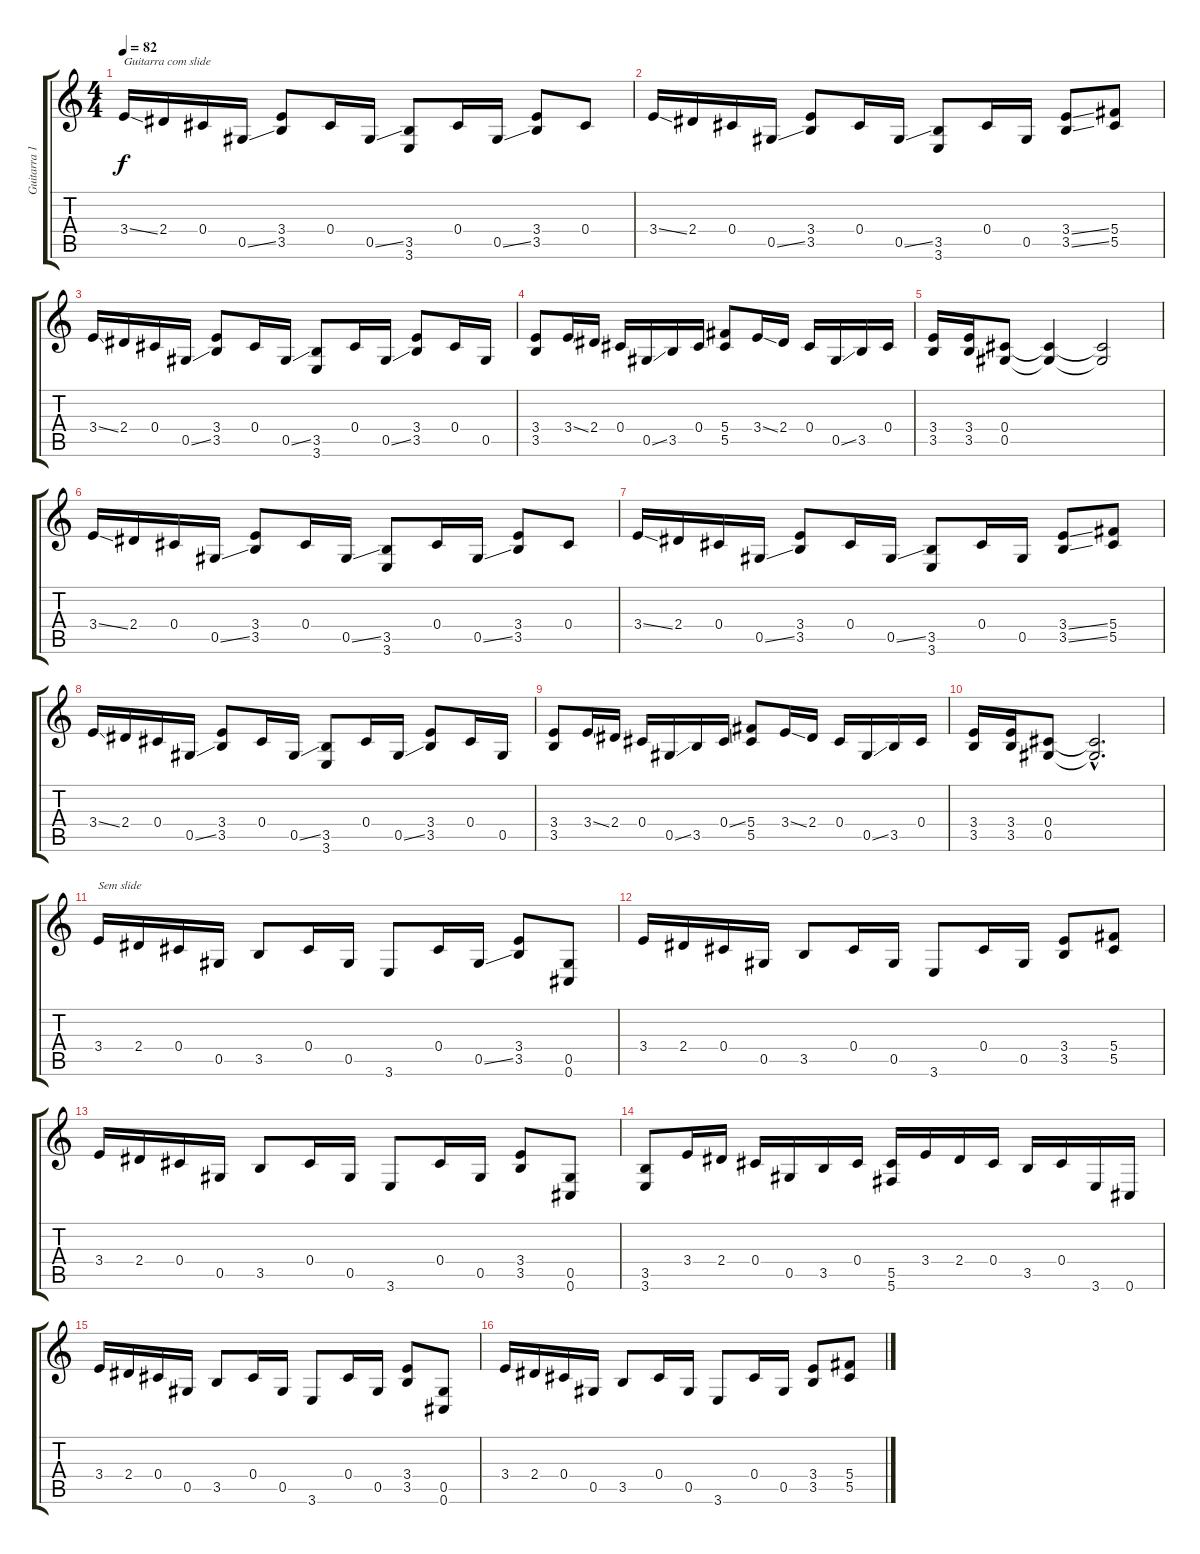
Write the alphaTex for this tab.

\track ("Guitarra 1" "Guitarra 1") {instrument overdrivenguitar}
\staff {score tabs}
\tuning (Eb4 Bb3 Gb3 Db3 Ab2 Db2) {hide}
\ts (4 4)
\tempo 82
\clef g2
\ks c
3.4{ss}.16{txt "Guitarra com slide" dy f instrument overdrivenguitar} 2.4.16 0.4.16 0.5{ss}.16 (3.4 3.5).8 0.4.16 0.5{ss}.16 (3.5 3.6).8 0.4.16 0.5{ss}.16 (3.4 3.5).8 0.4.8 |
3.4{ss}.16 2.4.16 0.4.16 0.5{ss}.16 (3.4 3.5).8 0.4.16 0.5{ss}.16 (3.5 3.6).8 0.4.16 0.5.16 (3.4{ss} 3.5{ss}).8 (5.4 5.5).8 |
3.4{ss}.16 2.4.16 0.4.16 0.5{ss}.16 (3.4 3.5).8 0.4.16 0.5{ss}.16 (3.5 3.6).8 0.4.16 0.5{ss}.16 (3.4 3.5).8 0.4.16 0.5.16 |
(3.4 3.5).8 3.4{ss}.16 2.4.16 0.4.16 0.5{ss}.16 3.5.16 0.4.16 (5.4 5.5).8 3.4{ss}.16 2.4.16 0.4.16 0.5{ss}.16 3.5.16 0.4.16 |
(3.4 3.5).16 (3.4 3.5).16 (0.4 0.5).8 (0.4{t} 0.5{t}).4 (0.4{t} 0.5{t}).2 |
3.4{ss}.16 2.4.16 0.4.16 0.5{ss}.16 (3.4 3.5).8 0.4.16 0.5{ss}.16 (3.5 3.6).8 0.4.16 0.5{ss}.16 (3.4 3.5).8 0.4.8 |
3.4{ss}.16 2.4.16 0.4.16 0.5{ss}.16 (3.4 3.5).8 0.4.16 0.5{ss}.16 (3.5 3.6).8 0.4.16 0.5.16 (3.4{ss} 3.5{ss}).8 (5.4 5.5).8 |
3.4{ss}.16 2.4.16 0.4.16 0.5{ss}.16 (3.4 3.5).8 0.4.16 0.5{ss}.16 (3.5 3.6).8 0.4.16 0.5{ss}.16 (3.4 3.5).8 0.4.16 0.5.16 |
(3.4 3.5).8 3.4{ss}.16 2.4.16 0.4.16 0.5{ss}.16 3.5.16 0.4{ss}.16 (5.4 5.5).8 3.4{ss}.16 2.4.16 0.4.16 0.5{ss}.16 3.5.16 0.4.16 |
(3.4 3.5).16 (3.4 3.5).16 (0.4 0.5).8 (0.4{hac t} 0.5{hac t}).2{d} |
3.4.16{txt "Sem slide"} 2.4.16 0.4.16 0.5.16 3.5.8 0.4.16 0.5.16 3.6.8 0.4.16 0.5{ss}.16 (3.4 3.5).8 (0.5 0.6).8 |
3.4.16 2.4.16 0.4.16 0.5.16 3.5.8 0.4.16 0.5.16 3.6.8 0.4.16 0.5.16 (3.4 3.5).8 (5.4 5.5).8 |
3.4.16 2.4.16 0.4.16 0.5.16 3.5.8 0.4.16 0.5.16 3.6.8 0.4.16 0.5.16 (3.4 3.5).8 (0.5 0.6).8 |
(3.5 3.6).8 3.4.16 2.4.16 0.4.16 0.5.16 3.5.16 0.4.16 (5.5 5.6).16 3.4.16 2.4.16 0.4.16 3.5.16 0.4.16 3.6.16 0.6.16 |
3.4.16 2.4.16 0.4.16 0.5.16 3.5.8 0.4.16 0.5.16 3.6.8 0.4.16 0.5.16 (3.4 3.5).8 (0.5 0.6).8 |
3.4.16 2.4.16 0.4.16 0.5.16 3.5.8 0.4.16 0.5.16 3.6.8 0.4.16 0.5.16 (3.4 3.5).8 (5.4 5.5).8
